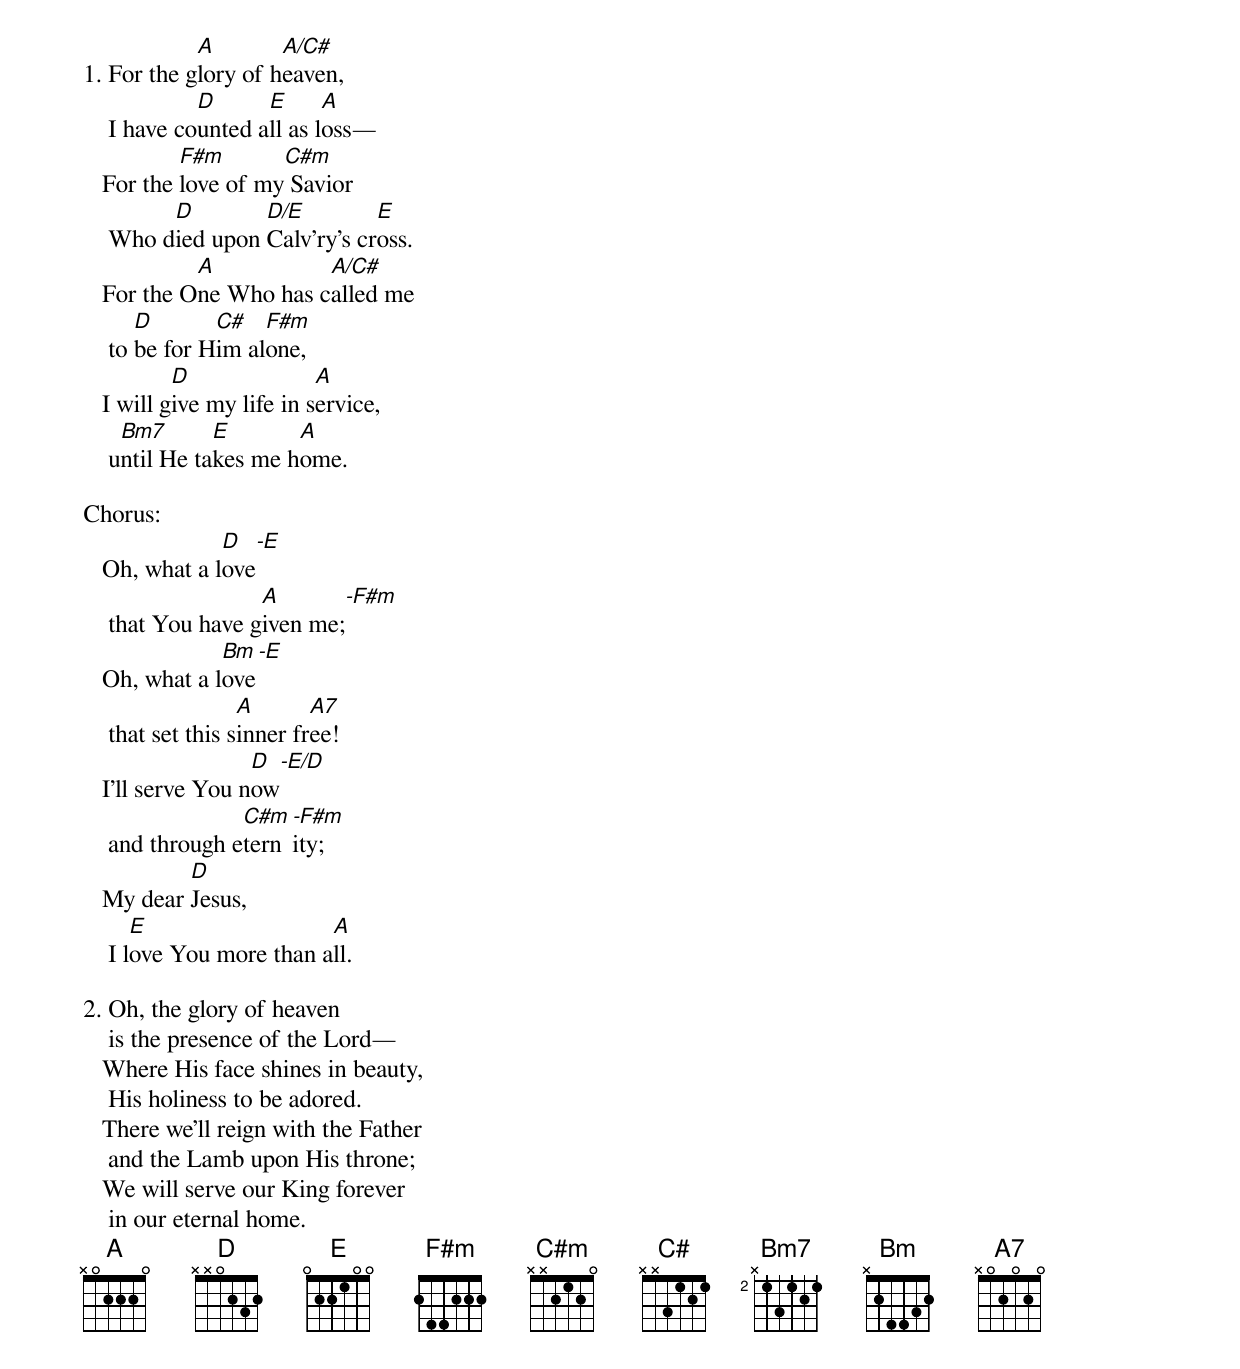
            A        A/C#
1. For the glory of heaven,
             D      E      A
    I have counted all as loss—
           F#m       C#m
   For the love of my Savior
         D        D/E         E
    Who died upon Calv’ry’s cross.
            A           A/C#
   For the One Who has called me
       D       C#   F#m
    to be for Him alone,
           D               A
   I will give my life in service,
     Bm7       E       A
    until He takes me home.

Chorus:
               D   -E
   Oh, what a love
                   A       -F#m
    that You have given me;
               Bm  -E
   Oh, what a love
                   A       A7
    that set this sinner free!
                   D   -E/D
   I’ll serve You now
                 C#m -F#m
    and through eternity;
           D
   My dear Jesus,
       E                  A
    I love You more than all.

2. Oh, the glory of heaven
    is the presence of the Lord—
   Where His face shines in beauty,
    His holiness to be adored.
   There we’ll reign with the Father
    and the Lamb upon His throne;
   We will serve our King forever
    in our eternal home.
